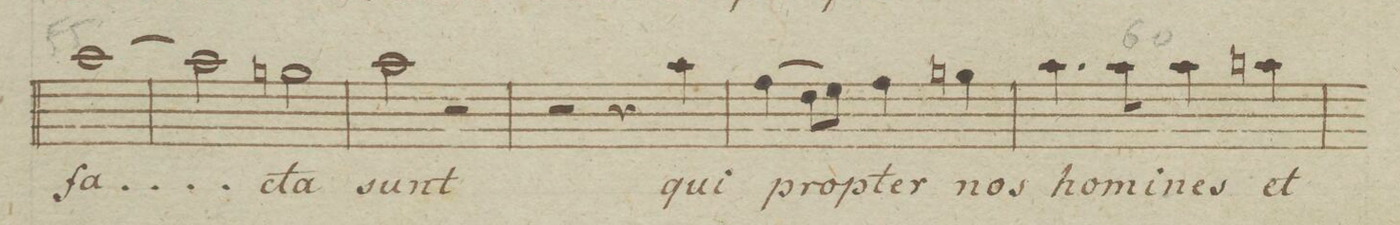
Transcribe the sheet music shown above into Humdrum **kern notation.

**kern	**text	**dynam
*I"Alto	*	*
*clefC3	*	*
*k[b-e-a-]	*	*
*met(c)	*	*
*M4/4	*	*
[1b-	fa-	.
=56	=56	=56
2b-\]	.	.
2an\	-cta	.
=57	=57	=57
2b-\	sunt	.
2r	.	.
=58	=58	=58
2r	.	.
4r	.	.
4b-\	qui	.
=59	=59	=59
(4g\	pro-	.
8e-\L	.	.
8f\J)	.	.
4g\	-pter	.
4an\	nos	.
=60	=60	=60
4.b-\	ho-	.
8b-\	-mi-	.
4b-\	-nes	.
4bn\	et	.
=61	=61	=61
*-	*-	*-
